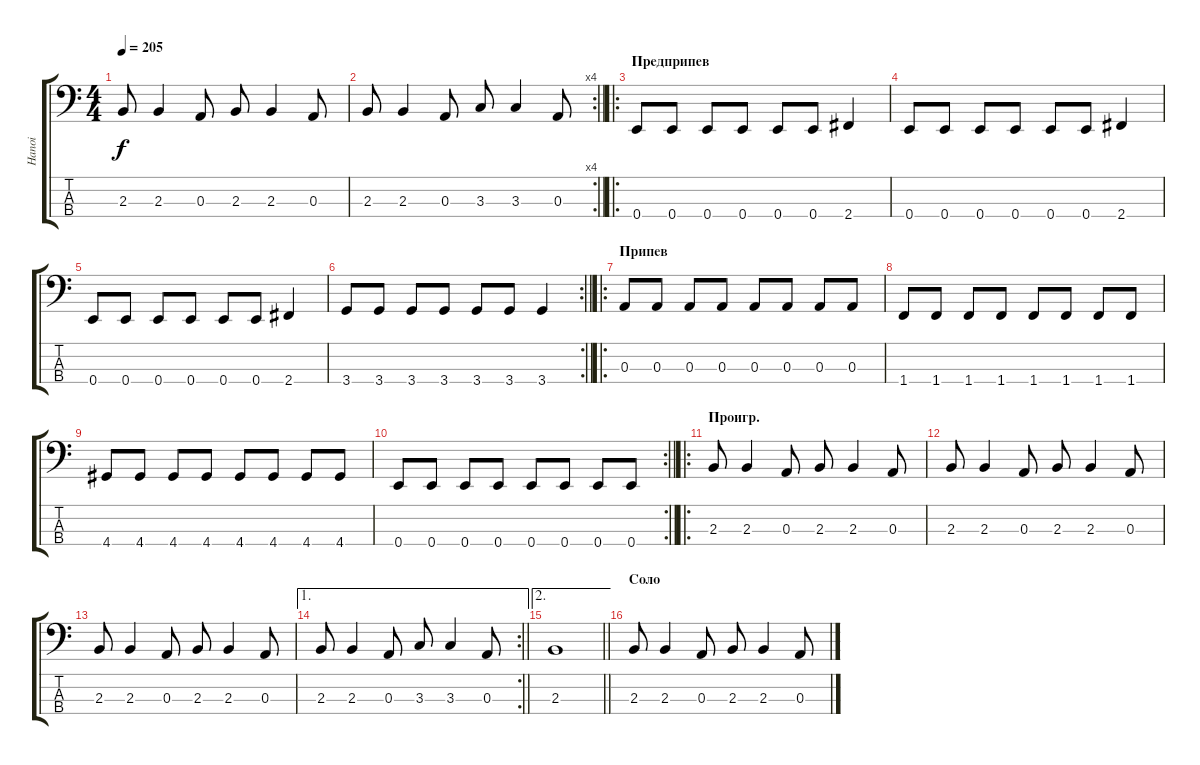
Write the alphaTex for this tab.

\track ("Hanoi" "Hanoi") {instrument electricbassfinger}
\staff {score tabs}
\tuning (G2 D2 A1 E1) {hide}
\ts (4 4)
\tempo 205
\clef f4
\ks c
2.3.8{dy f} 2.3.4 0.3.8 2.3.8 2.3.4 0.3.8 |
\rc 4
\barLineRight lightlight
2.3.8 2.3.4 0.3.8 3.3.8 3.3.4 0.3.8 |
\ro
\section ("" "Предприпев")
0.4.8 0.4.8 0.4.8 0.4.8 0.4.8 0.4.8 2.4.4 |
0.4.8 0.4.8 0.4.8 0.4.8 0.4.8 0.4.8 2.4.4 |
0.4.8 0.4.8 0.4.8 0.4.8 0.4.8 0.4.8 2.4.4 |
\rc 2
\barLineRight lightlight
3.4.8 3.4.8 3.4.8 3.4.8 3.4.8 3.4.8 3.4.4 |
\ro
\section ("" "Припев")
0.3.8 0.3.8 0.3.8 0.3.8 0.3.8 0.3.8 0.3.8 0.3.8 |
1.4.8 1.4.8 1.4.8 1.4.8 1.4.8 1.4.8 1.4.8 1.4.8 |
4.4.8 4.4.8 4.4.8 4.4.8 4.4.8 4.4.8 4.4.8 4.4.8 |
\rc 2
\barLineRight lightlight
0.4.8 0.4.8 0.4.8 0.4.8 0.4.8 0.4.8 0.4.8 0.4.8 |
\ro
\section ("" "Проигр.")
2.3.8 2.3.4 0.3.8 2.3.8 2.3.4 0.3.8 |
2.3.8 2.3.4 0.3.8 2.3.8 2.3.4 0.3.8 |
2.3.8 2.3.4 0.3.8 2.3.8 2.3.4 0.3.8 |
\ae 1
\rc 2
\barLineRight lightlight
2.3.8 2.3.4 0.3.8 3.3.8 3.3.4 0.3.8 |
\ae 2
\barLineRight lightlight
2.3.1 |
\section ("" "Соло")
2.3.8 2.3.4 0.3.8 2.3.8 2.3.4 0.3.8
